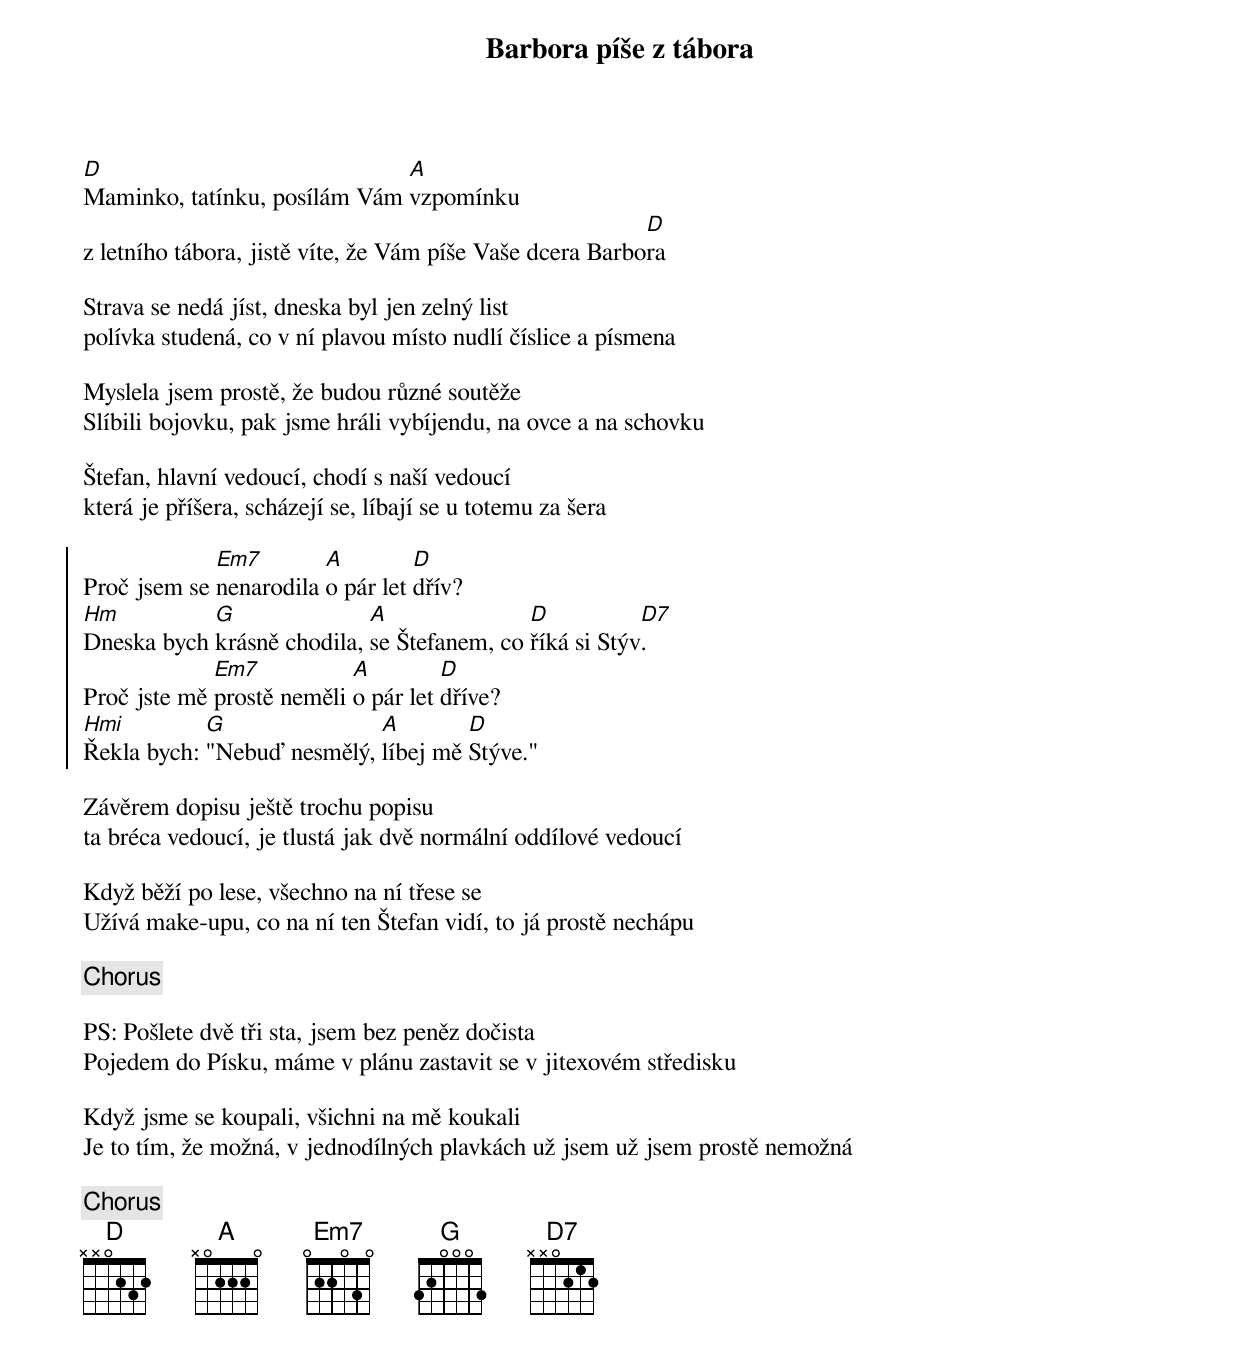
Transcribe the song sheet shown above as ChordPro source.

{title: Barbora píše z tábora}
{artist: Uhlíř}
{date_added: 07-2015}
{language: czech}
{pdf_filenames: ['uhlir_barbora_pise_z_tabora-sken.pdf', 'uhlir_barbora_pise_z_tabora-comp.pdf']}
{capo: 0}
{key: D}
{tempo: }
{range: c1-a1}
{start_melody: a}
{start_of_verse}
[D]Maminko, tatínku, posílám Vám [A]vzpomínku
z letního tábora, jistě víte, že Vám píše Vaše dcera Barbo[D]ra
{end_of_verse}

{start_of_verse}
Strava se nedá jíst, dneska byl jen zelný list
polívka studená, co v ní plavou místo nudlí číslice a písmena
{end_of_verse}

{start_of_verse}
Myslela jsem prostě, že budou různé soutěže
Slíbili bojovku, pak jsme hráli vybíjendu, na ovce a na schovku
{end_of_verse}

{start_of_verse}
Štefan, hlavní vedoucí, chodí s naší vedoucí
která je příšera, scházejí se, líbají se u totemu za šera
{end_of_verse}

{start_of_chorus}
Proč jsem se [Em7]nenarodila [A]o pár let [D]dřív?
[Hm]Dneska bych [G]krásně chodila, [A]se Štefanem, co [D]říká si Stýv[D7].
Proč jste mě [Em7]prostě neměli [A]o pár let [D]dříve?
[Hmi]Řekla bych: [G]"Nebuď nesmělý, [A]líbej mě [D]Stýve."
{end_of_chorus}

{start_of_verse}
Závěrem dopisu ještě trochu popisu
ta bréca vedoucí, je tlustá jak dvě normální oddílové vedoucí
{end_of_verse}

{start_of_verse}
Když běží po lese, všechno na ní třese se
Užívá make-upu, co na ní ten Štefan vidí, to já prostě nechápu
{end_of_verse}

{chorus}

{start_of_verse}
PS: Pošlete dvě tři sta, jsem bez peněz dočista
Pojedem do Písku, máme v plánu zastavit se v jitexovém středisku
{end_of_verse}

{start_of_verse}
Když jsme se koupali, všichni na mě koukali
Je to tím, že možná, v jednodílných plavkách už jsem už jsem prostě nemožná
{end_of_verse}

{chorus}
